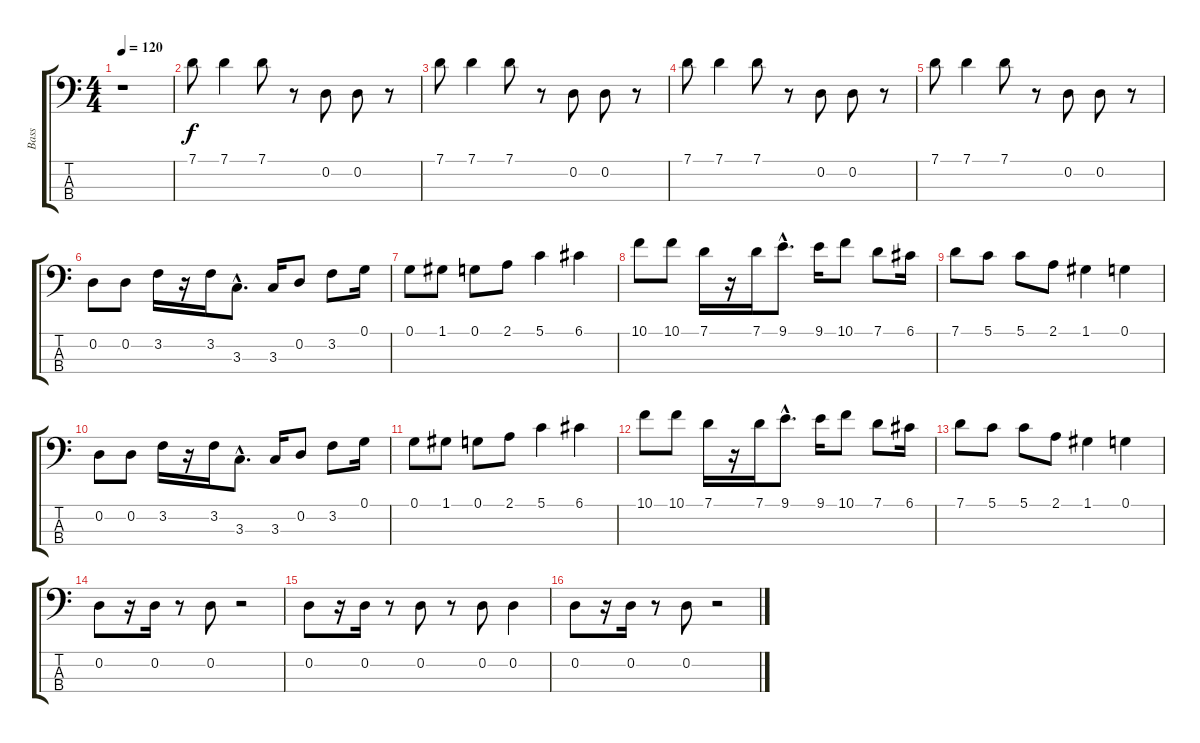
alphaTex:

\track ("Bass" "Bass") {instrument electricbasspick}
\staff {score tabs}
\tuning (G2 D2 A1 E1) {hide}
\ts (4 4)
\tempo 120
\clef f4
\ks c
r.1{dy f instrument electricbasspick} |
7.1.8 7.1.4 7.1.8 r.8 0.2.8 0.2.8 r.8 |
7.1.8 7.1.4 7.1.8 r.8 0.2.8 0.2.8 r.8 |
7.1.8 7.1.4 7.1.8 r.8 0.2.8 0.2.8 r.8 |
7.1.8 7.1.4 7.1.8 r.8 0.2.8 0.2.8 r.8 |
0.2.8 0.2.8 3.2.16 r.16 3.2.16 3.3{hac}.8{d} 3.3.16 0.2.8 3.2.8 0.1.16 |
0.1.8 1.1.8 0.1.8 2.1.8 5.1.4 6.1.4 |
10.1.8 10.1.8 7.1.16 r.16 7.1.16 9.1{hac}.8{d} 9.1.16 10.1.8 7.1.8 6.1.16 |
7.1.8 5.1.8 5.1.8 2.1.8 1.1.4 0.1.4 |
0.2.8 0.2.8 3.2.16 r.16 3.2.16 3.3{hac}.8{d} 3.3.16 0.2.8 3.2.8 0.1.16 |
0.1.8 1.1.8 0.1.8 2.1.8 5.1.4 6.1.4 |
10.1.8 10.1.8 7.1.16 r.16 7.1.16 9.1{hac}.8{d} 9.1.16 10.1.8 7.1.8 6.1.16 |
7.1.8 5.1.8 5.1.8 2.1.8 1.1.4 0.1.4 |
0.2.8 r.16 0.2.16 r.8 0.2.8 r.2 |
0.2.8 r.16 0.2.16 r.8 0.2.8 r.8 0.2.8 0.2.4 |
0.2.8 r.16 0.2.16 r.8 0.2.8 r.2
